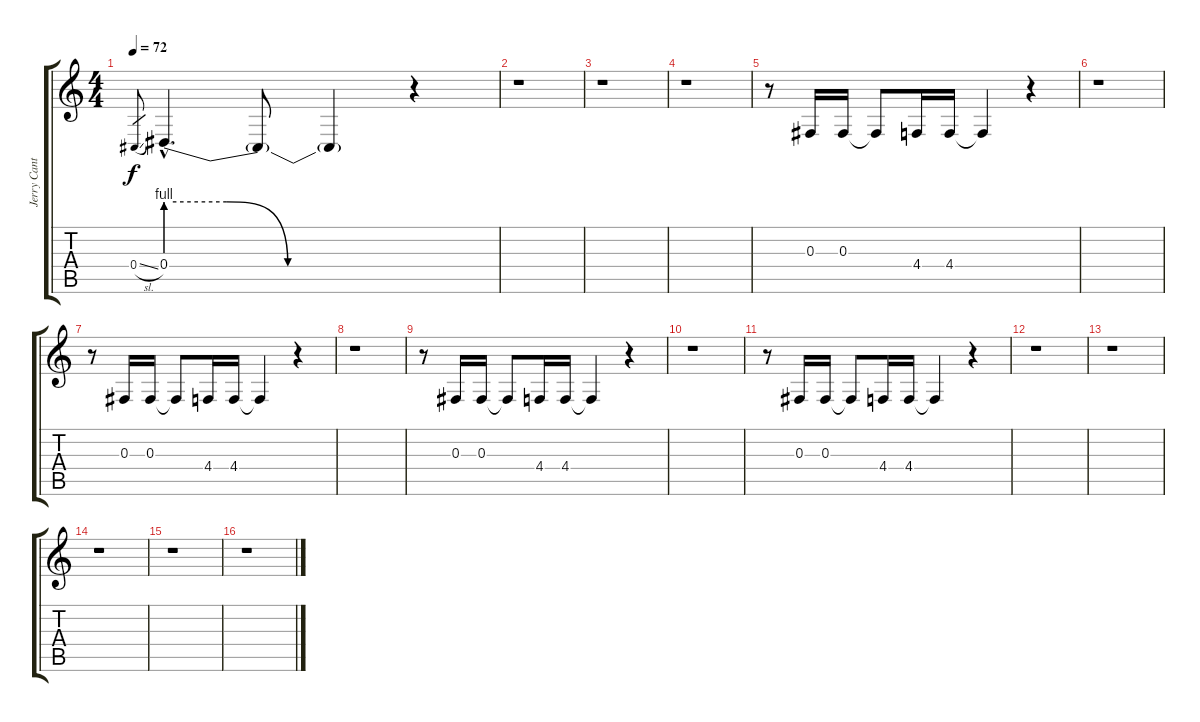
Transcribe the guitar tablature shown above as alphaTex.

\track ("Jerry Cantrell - Backing Vocals" "Jerry Cant") {instrument lead2sawtooth}
\staff {score tabs}
\tuning (Eb4 Bb3 Gb3 Db3 Ab2 Eb2) {hide}
\ts (4 4)
\tempo 72
\clef g2
\ks c
0.4{sl}.8{gr dy f} 0.4{be (custom 0 4 15 4 30 0 40 0 60 0) hac}.4{d} 0.4{t}.8 0.4{t}.4 r.4 |
r.1 |
r.1 |
r.1 |
r.8 0.3.16 0.3.16 0.3{t}.8 4.4.16 4.4.16 4.4{t}.4 r.4 |
r.1 |
r.8 0.3.16 0.3.16 0.3{t}.8 4.4.16 4.4.16 4.4{t}.4 r.4 |
r.1 |
r.8 0.3.16 0.3.16 0.3{t}.8 4.4.16 4.4.16 4.4{t}.4 r.4 |
r.1 |
r.8 0.3.16 0.3.16 0.3{t}.8 4.4.16 4.4.16 4.4{t}.4 r.4 |
r.1 |
r.1 |
r.1 |
r.1 |
r.1
